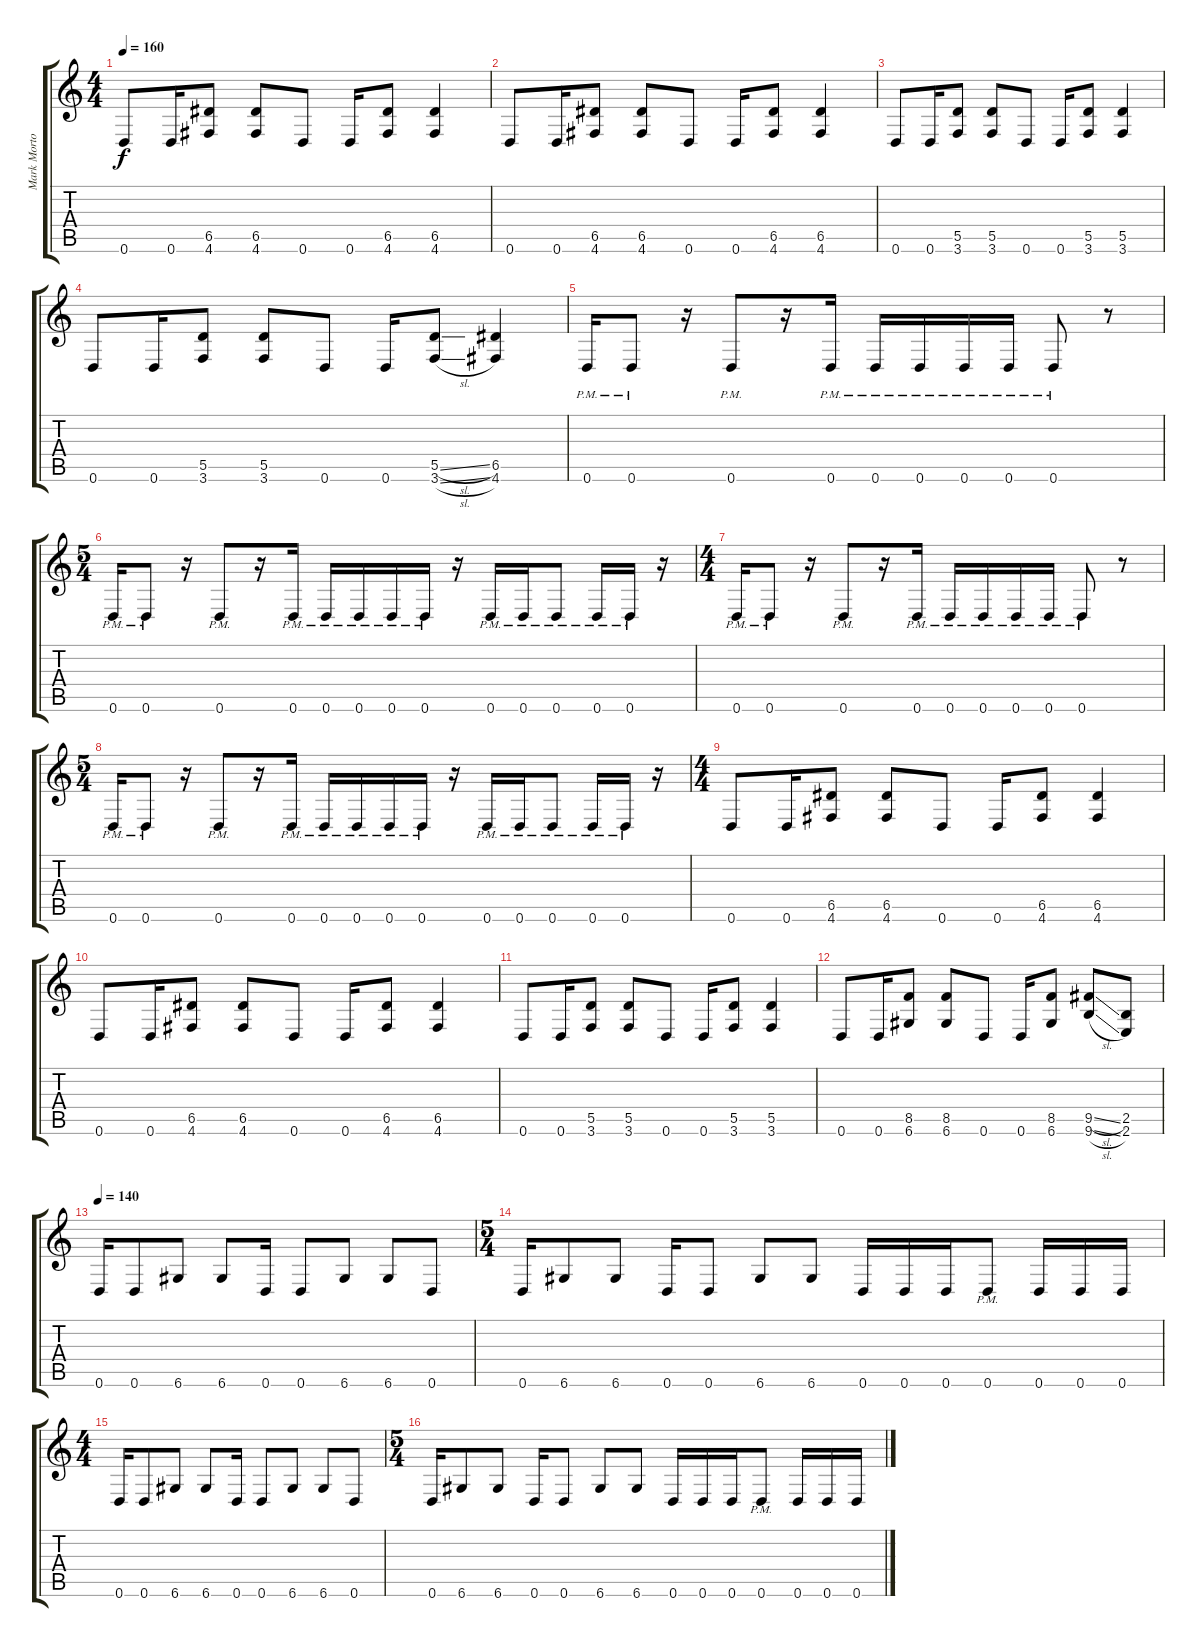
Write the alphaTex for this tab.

\track ("Mark Morton" "Mark Morto") {instrument distortionguitar}
\staff {score tabs}
\tuning (E4 B3 G3 D3 A2 D2) {hide}
\ts (4 4)
\tempo 160
\clef g2
\ks c
0.6.8{dy f} 0.6.16 (6.5 4.6).8 (6.5 4.6).8 0.6.8 0.6.16 (6.5 4.6).8 (6.5 4.6).4 |
0.6.8 0.6.16 (6.5 4.6).8 (6.5 4.6).8 0.6.8 0.6.16 (6.5 4.6).8 (6.5 4.6).4 |
0.6.8 0.6.16 (5.5 3.6).8 (5.5 3.6).8 0.6.8 0.6.16 (5.5 3.6).8 (5.5 3.6).4 |
0.6.8 0.6.16 (5.5 3.6).8 (5.5 3.6).8 0.6.8 0.6.16 (5.5{sl} 3.6{sl}).8 (6.5 4.6).4 |
0.6{pm}.16 0.6{pm}.8 r.16 0.6{pm}.8 r.16 0.6{pm}.16 0.6{pm}.16 0.6{pm}.16 0.6{pm}.16 0.6{pm}.16 0.6{pm}.8 r.8 |
\ts (5 4)
0.6{pm}.16 0.6{pm}.8 r.16 0.6{pm}.8 r.16 0.6{pm}.16 0.6{pm}.16 0.6{pm}.16 0.6{pm}.16 0.6{pm}.16 r.16 0.6{pm}.16 0.6{pm}.16 0.6{pm}.8 0.6{pm}.16 0.6{pm}.16 r.16 |
\ts (4 4)
0.6{pm}.16 0.6{pm}.8 r.16 0.6{pm}.8 r.16 0.6{pm}.16 0.6{pm}.16 0.6{pm}.16 0.6{pm}.16 0.6{pm}.16 0.6{pm}.8 r.8 |
\ts (5 4)
0.6{pm}.16 0.6{pm}.8 r.16 0.6{pm}.8 r.16 0.6{pm}.16 0.6{pm}.16 0.6{pm}.16 0.6{pm}.16 0.6{pm}.16 r.16 0.6{pm}.16 0.6{pm}.16 0.6{pm}.8 0.6{pm}.16 0.6{pm}.16 r.16 |
\ts (4 4)
0.6.8 0.6.16 (6.5 4.6).8 (6.5 4.6).8 0.6.8 0.6.16 (6.5 4.6).8 (6.5 4.6).4 |
0.6.8 0.6.16 (6.5 4.6).8 (6.5 4.6).8 0.6.8 0.6.16 (6.5 4.6).8 (6.5 4.6).4 |
0.6.8 0.6.16 (5.5 3.6).8 (5.5 3.6).8 0.6.8 0.6.16 (5.5 3.6).8 (5.5 3.6).4 |
0.6.8 0.6.16 (8.5 6.6).8 (8.5 6.6).8 0.6.8 0.6.16 (8.5 6.6).8 (9.5{sl} 9.6{sl}).8 (2.5 2.6).8 |
\tempo 140
0.6.16 0.6.8 6.6.8 6.6.8 0.6.16 0.6.8 6.6.8 6.6.8 0.6.8 |
\ts (5 4)
0.6.16 6.6.8 6.6.8 0.6.16 0.6.8 6.6.8 6.6.8 0.6.16 0.6.16 0.6.16 0.6{pm}.8 0.6.16 0.6.16 0.6.16 |
\ts (4 4)
0.6.16 0.6.8 6.6.8 6.6.8 0.6.16 0.6.8 6.6.8 6.6.8 0.6.8 |
\ts (5 4)
0.6.16 6.6.8 6.6.8 0.6.16 0.6.8 6.6.8 6.6.8 0.6.16 0.6.16 0.6.16 0.6{pm}.8 0.6.16 0.6.16 0.6.16
